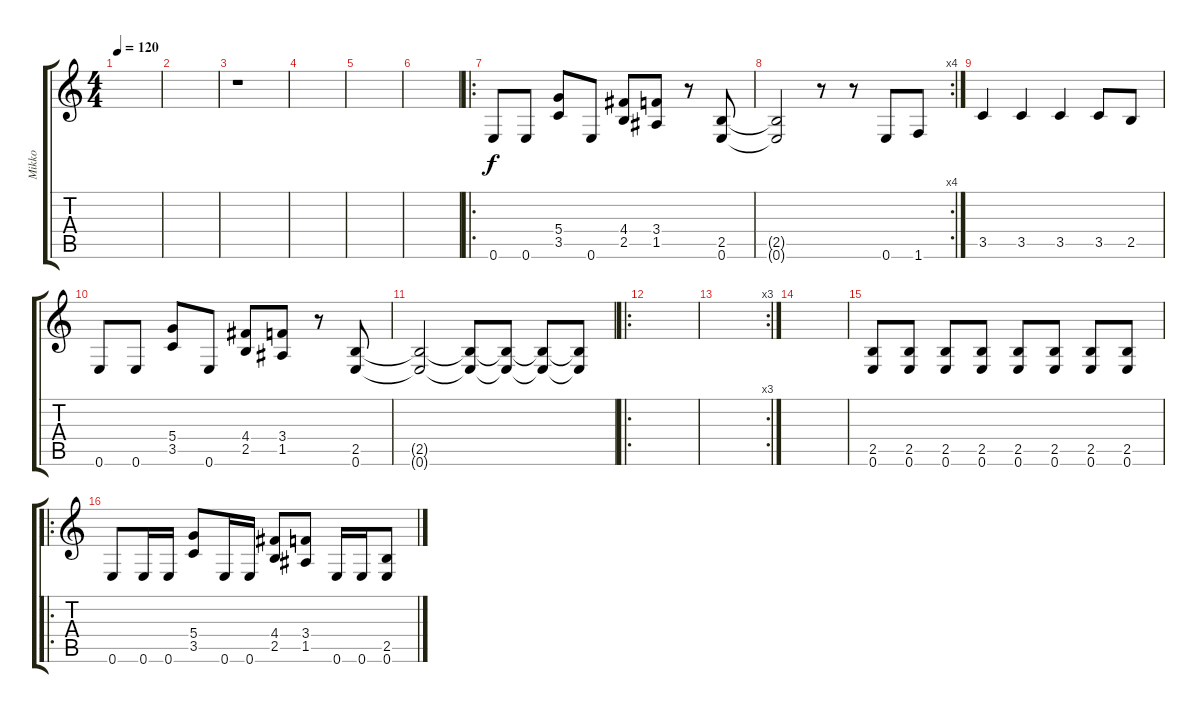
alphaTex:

\track ("Mikko" "Mikko") {instrument distortionguitar}
\staff {score tabs}
\tuning (E4 B3 G3 D3 A2 E2) {hide}
\ts (4 4)
\tempo 120
\clef g2
\ks c
|
|
r.1 |
|
|
|
\ro
0.6.8 0.6.8 (5.4 3.5).8 0.6.8 (4.4 2.5).8 (3.4 1.5).8 r.8 (2.5 0.6).8 |
\rc 4
(2.5{t} 0.6{t}).2 r.8 r.8 0.6.8 1.6.8 |
3.5.4 3.5.4 3.5.4 3.5.8 2.5.8 |
0.6.8 0.6.8 (5.4 3.5).8 0.6.8 (4.4 2.5).8 (3.4 1.5).8 r.8 (2.5 0.6).8 |
(2.5{t} 0.6{t}).2 (2.5{t} 0.6{t}).8 (2.5{t} 0.6{t}).8 (2.5{t} 0.6{t}).8 (2.5{t} 0.6{t}).8 |
\ro
|
\rc 3
|
|
(2.5 0.6).8 (2.5 0.6).8 (2.5 0.6).8 (2.5 0.6).8 (2.5 0.6).8 (2.5 0.6).8 (2.5 0.6).8 (2.5 0.6).8 |
\ro
0.6.8 0.6.16 0.6.16 (5.4 3.5).8 0.6.16 0.6.16 (4.4 2.5).8 (3.4 1.5).8 0.6.16 0.6.16 (2.5 0.6).8
